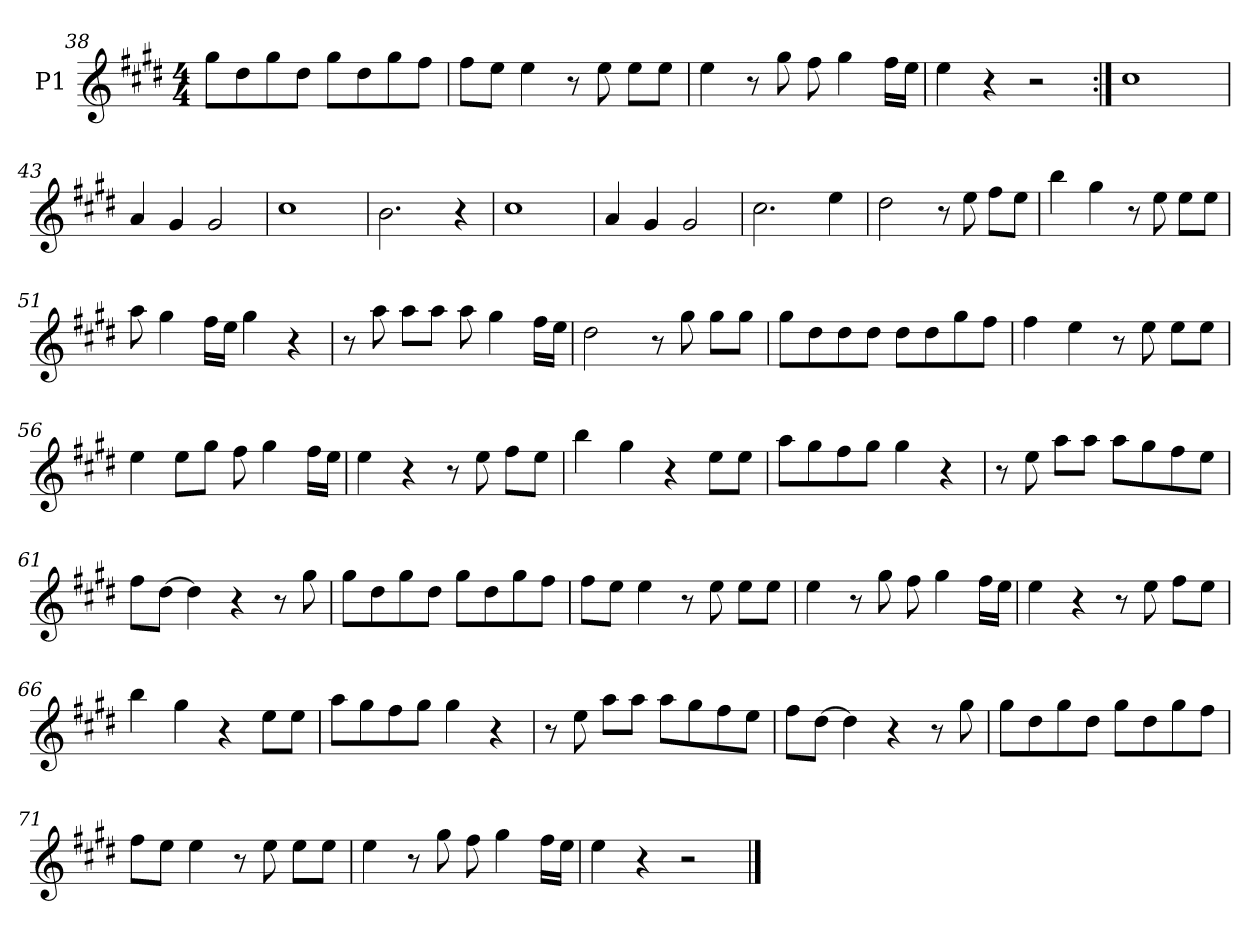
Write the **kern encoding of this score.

**kern
*part1
*staff1
*I"P1
*clefG2
*k[f#c#g#d#]
*E:
*M4/4
=38
8gg#\L
8dd#\
8gg#\
8dd#\J
8gg#\L
8dd#\
8gg#\
8ff#\J
!!LO:LB:g=z
=39
8ff#\L
8ee\J
4ee\
8r
8ee\
8ee\L
8ee\J
=40
4ee\
8r
8gg#\
8ff#\
4gg#\
16ff#\LL
16ee\JJ
=41
4ee\
4r
2r
=42:|!
1cc#
=43
4a/
4g#/
2g#/
=44
1cc#
=45
2.b\
4r
=46
1cc#
!!LO:LB:g=z
=47
4a/
4g#/
2g#/
=48
2.cc#\
4ee\
=49
2dd#\
8r
8ee\
8ff#\L
8ee\J
=50
4bb\
4gg#\
8r
8ee\
8ee\L
8ee\J
=51
8aa\
4gg#\
16ff#\LL
16ee\JJ
4gg#\
4r
=52
8r
8aa\
8aa\L
8aa\J
8aa\
4gg#\
16ff#\LL
16ee\JJ
!!LO:LB:g=z
=53
2dd#\
8r
8gg#\
8gg#\L
8gg#\J
=54
8gg#\L
8dd#\
8dd#\
8dd#\J
8dd#\L
8dd#\
8gg#\
8ff#\J
=55
4ff#\
4ee\
8r
8ee\
8ee\L
8ee\J
=56
4ee\
8ee\L
8gg#\J
8ff#\
4gg#\
16ff#\LL
16ee\JJ
=57
4ee\
4r
8r
8ee\
8ff#\L
8ee\J
=58
4bb\
4gg#\
4r
8ee\L
8ee\J
!!LO:LB:g=z
=59
8aa\L
8gg#\
8ff#\
8gg#\J
4gg#\
4r
=60
8r
8ee\
8aa\L
8aa\J
8aa\L
8gg#\
8ff#\
8ee\J
=61
8ff#\L
[>8dd#\J
4dd#\]
4r
8r
8gg#\
=62
8gg#\L
8dd#\
8gg#\
8dd#\J
8gg#\L
8dd#\
8gg#\
8ff#\J
=63
8ff#\L
8ee\J
4ee\
8r
8ee\
8ee\L
8ee\J
!!LO:LB:g=z
=64
4ee\
8r
8gg#\
8ff#\
4gg#\
16ff#\LL
16ee\JJ
=65
4ee\
4r
8r
8ee\
8ff#\L
8ee\J
=66
4bb\
4gg#\
4r
8ee\L
8ee\J
=67
8aa\L
8gg#\
8ff#\
8gg#\J
4gg#\
4r
=68
8r
8ee\
8aa\L
8aa\J
8aa\L
8gg#\
8ff#\
8ee\J
=69
8ff#\L
[>8dd#\J
4dd#\]
4r
8r
8gg#\
!!LO:LB:g=z
=70
8gg#\L
8dd#\
8gg#\
8dd#\J
8gg#\L
8dd#\
8gg#\
8ff#\J
=71
8ff#\L
8ee\J
4ee\
8r
8ee\
8ee\L
8ee\J
=72
4ee\
8r
8gg#\
8ff#\
4gg#\
16ff#\LL
16ee\JJ
=73
4ee\
4r
2r
==
*-
